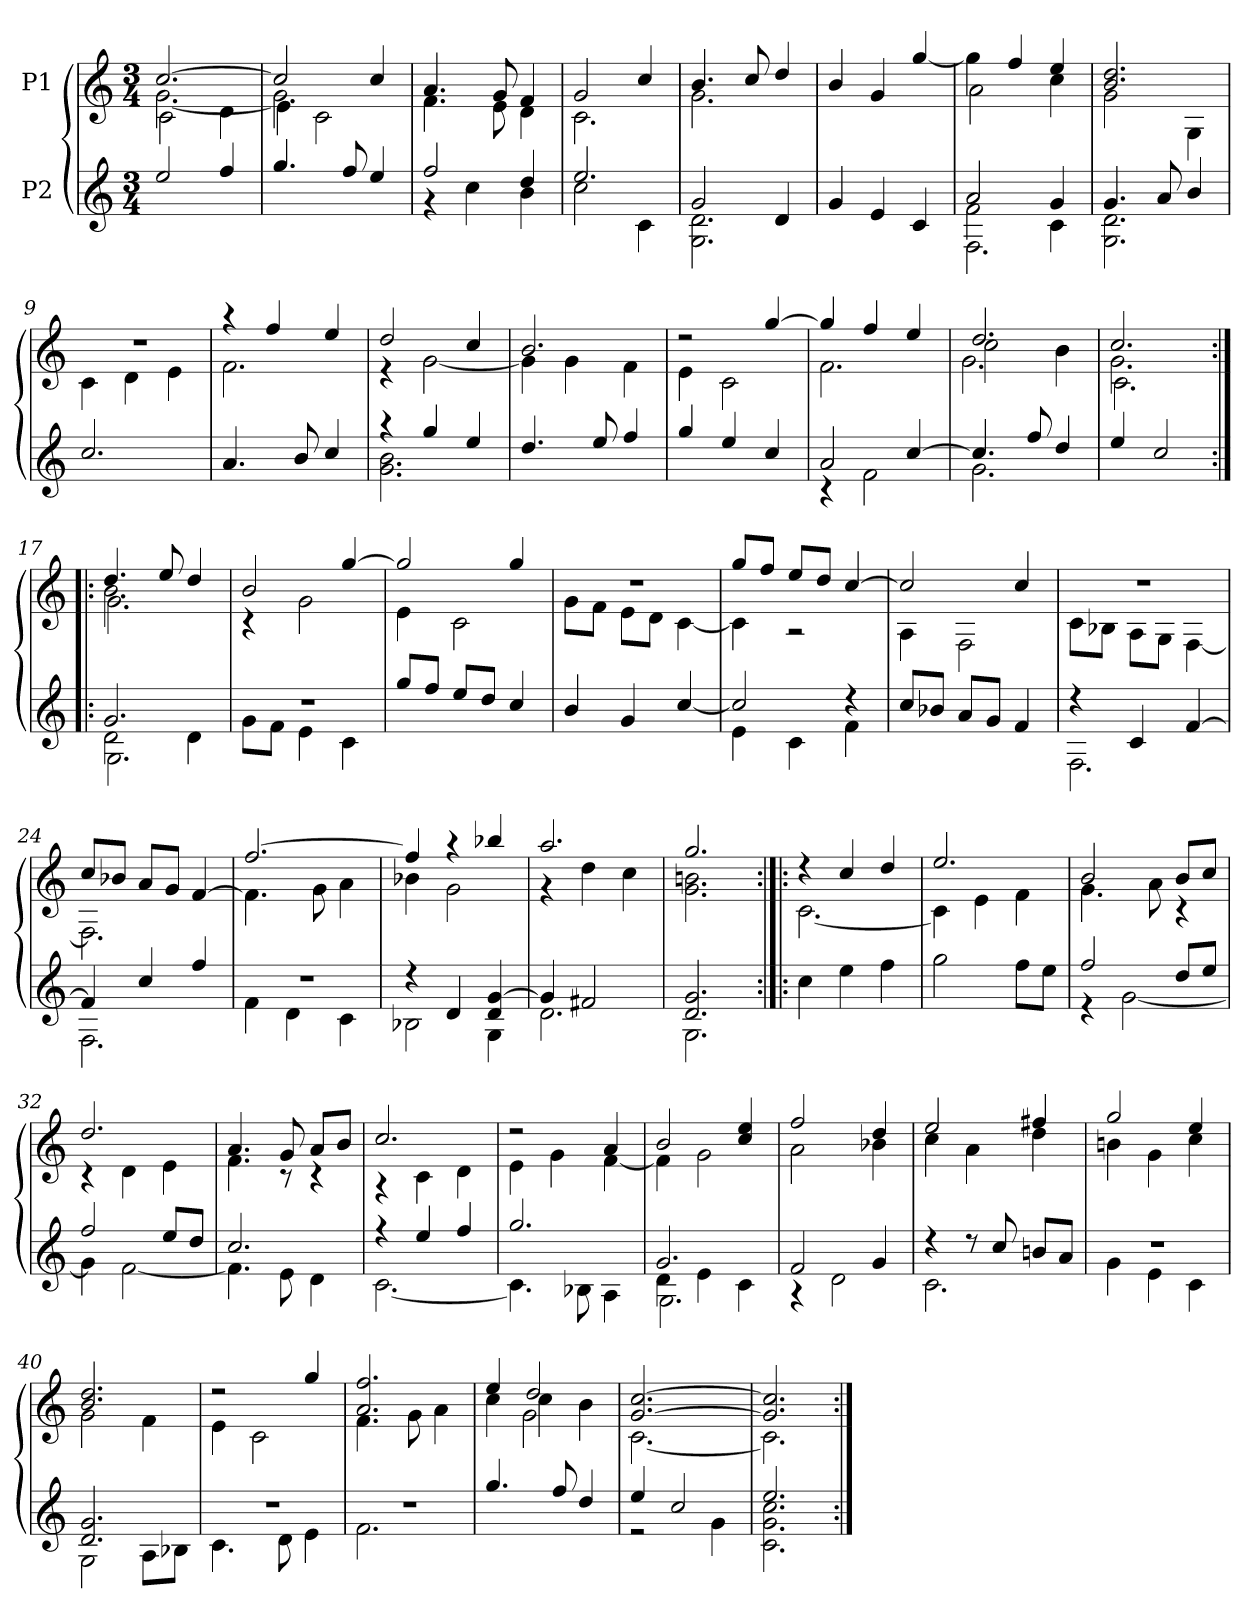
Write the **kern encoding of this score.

**kern	**kern
*part2	*part1
*staff2	*staff1
*I"P2	*I"P1
!!LO:PB:g=z
*clefG2	*clefG2
*ITrd7c12	*ITrd7c12
*k[]	*k[]
*C:	*C:
*M3/4	*M3/4
*MM120	*MM120
=1	=1
*	*^
*	*	*^
2ei/	[>2.ci/	[>2.Gi\	2Ci\
4fi/	.	.	4Di\
=2	=2	=2	=2
4.gi/	2ci/]	2.Gi\]	4Ei\
.	.	.	2Ci\
8fi/	.	.	.
4ei/	4ci/	.	.
*	*	*v	*v
=3	=3	=3
*^	*	*
2fi/	4r	4.Ai/	4.Fi\
.	4ci\	.	.
.	.	8Gi/	8Ei\
4di/	4Bi\	4Fi/	4Di\
=4	=4	=4	=4
2.ei/	2ci\	2Gi/	2.Ci\
.	4Ci\	4ci/	.
=5	=5	=5	=5
2Gi/	2.GGi\ 2.Di	4.Bi/	2.Gi\
.	.	8ci/	.
4Di/	.	4di/	.
*v	*v	*	*
*	*v	*v
=6	=6
4Gi/	4Bi/
4Ei/	4Gi/
4Ci/	[>4gi/
=7	=7
*^	*^
*	*^	*	*^
2Ai/	2Fi\	2.FFi\	4gi\]	2.ryy	2Ai\
.	.	.	4fi/	.	.
4Gi/	4Ci\	.	4ei/	.	4ci\
*	*v	*v	*	*	*
*	*	*	*v	*v
=8	=8	=8	=8
4.Gi/	2.GGi\ 2.Di	2.Bi/ 2.di	2Gi\
8Ai/	.	.	.
4Bi/	.	.	4GGi\
*v	*v	*	*
=9	=9	=9
!	!LO:N:vis=1	!
2.ci/	2.r	4Ci\
.	.	4Di\
.	.	4Ei\
=10	=10	=10
4.Ai/	4r	2.Fi\
.	4fi/	.
8Bi/	.	.
4ci/	4ei/	.
!!LO:LB:g=z	!!
=11	=11	=11
*^	*	*
4r	2.Gi\ 2.Bi	2di/	4r
4gi/	.	.	[<2Gi\
4ei/	.	4ci/	.
*v	*v	*	*
=12	=12	=12
4.di/	2.Bi/	4Gi\]
.	.	4Gi\
8ei/	.	.
4fi/	.	4Fi\
=13	=13	=13
4gi/	2r	4Ei\
4ei/	.	2Ci\
4ci/	[>4gi/	.
=14	=14	=14
*^	*	*
2Ai/	4r	4gi/]	2.Fi\
.	2Fi\	4fi/	.
[>4ci/	.	4ei/	.
=15	=15	=15	=15
*	*	*	*^
4.ci/]	2.Gi\	2.di/	2ci\	2.Gi\
8fi/	.	.	.	.
4di/	.	.	4Bi\	.
*v	*v	*	*	*
=16	=16	=16	=16
4ei/	2.ci/	2.Gi\	2.Ci\
2ci/	.	.	.
=17:|!|:	=17:|!|:	=17:|!|:	=17:|!|:
*^	*	*	*
*	*^	*	*	*
2.Gi/	2Di\	2.GGi\	4.di/	2.Bi\	2.Gi\
.	.	.	8ei/	.	.
.	4Di\	.	4di/	.	.
*	*v	*v	*	*	*
*	*	*v	*v	*v
=18	=18	=18
!LO:N:vis=1	!	!
*	*	*^
2.r	8Gi\L	2Bi/	4r
.	8Fi\J	.	.
.	4Ei\	.	2Gi\
.	4Ci\	[>4gi/	.
*v	*v	*	*
=19	=19	=19
8gi/L	2gi/]	4Ei\
8fi/J	.	.
8ei/L	.	2Ci\
8di/J	.	.
4ci/	4gi/	.
!!LO:LB:g=z	!!
=20	=20	=20
!	!LO:N:vis=1	!
4Bi/	2.r	8Gi\L
.	.	8Fi\J
4Gi/	.	8Ei\L
.	.	8Di\J
[>4ci/	.	[<4Ci\
=21	=21	=21
*^	*	*
2ci/]	4Ei\	8gi/L	4Ci\]
.	.	8fi/J	.
.	4Ci\	8ei/L	2r
.	.	8di/J	.
4r	4Fi\	[>4ci/	.
*v	*v	*	*
=22	=22	=22
8ci/L	2ci/]	4AAi\
8B-Xi/J	.	.
8Ai/L	.	2FFi\
8Gi/J	.	.
4Fi/	4ci/	.
=23	=23	=23
*^	*	*
!	!	!LO:N:vis=1	!
4r	2.FFi\	2.r	8Ci\L
.	.	.	8BB-Xi\J
4Ci/	.	.	8AAi\L
.	.	.	8GGi\J
[>4Fi/	.	.	[<4FFi\
=24	=24	=24	=24
4Fi/]	2.FFi\	8ci/L	2.FFi\]
.	.	8B-Xi/J	.
4ci/	.	8Ai/L	.
.	.	8Gi/J	.
4fi/	.	[>4Fi/	.
=25	=25	=25	=25
!LO:N:vis=1	!	!	!
2.r	4Fi\	[>2.fi/	4.Fi\]
.	4Di\	.	.
.	.	.	8Gi\
.	4Ci\	.	4Ai\
=26	=26	=26	=26
4r	2BB-Xi\	4fi/]	4B-Xi\
4Di/	.	4r	2Gi\
4Di/ [>4Gi	4GGi\	4b-Xi/	.
=27	=27	=27	=27
*	*	*	*^
4Gi/]	2.Di\	2.ai/	4r	2ryy
2F#Xi/	.	.	4di\	.
.	.	.	4ci\	4ryy
*	*	*	*v	*v
=28	=28	=28	=28
2.Di/ 2.Gi	2.GGi\	2.gi/	2.Gi\ 2.Bni
*v	*v	*	*
!!LO:LB:g=z	!!
=29:|!|:	=29:|!|:	=29:|!|:
4ci\	4r	[<2.Ci\
4ei\	4ci/	.
4fi\	4di/	.
=30	=30	=30
2gi\	2.ei/	4Ci\]
.	.	4Ei\
8fi\L	.	4Fi\
8ei\J	.	.
=31	=31	=31
*^	*	*
2fi/	4r	2Bi/	4.Gi\
.	[<2Gi\	.	.
.	.	.	8Ai\
8di/L	.	8Bi/L	4r
8ei/J	.	8ci/J	.
=32	=32	=32	=32
2fi/	4Gi\]	2.di/	4r
.	[<2Fi\	.	4Di\
8ei/L	.	.	4Ei\
8di/J	.	.	.
=33	=33	=33	=33
2.ci/	4.Fi\]	4.Ai/	4.Fi\
.	8Ei\	8Gi/	8r
.	4Di\	8Ai/L	4r
.	.	8Bi/J	.
=34	=34	=34	=34
4r	[<2.Ci\	2.ci/	4r
4ei/	.	.	4Ci\
4fi/	.	.	4Di\
=35	=35	=35	=35
2.gi/	4.Ci\]	2r	4Ei\
.	.	.	4Gi\
.	8BB-Xi\	.	.
.	4AAi\	4Ai/	[<4Fi\
=36	=36	=36	=36
*	*^	*	*
2.Gi/	4Di\	2.GGi\	2Bi/	4Fi\]
.	4Ei\	.	.	2Gi\
.	4Ci\	.	4ci/ 4ei	.
*	*v	*v	*	*
!!LO:LB:g=z	!!
=37	=37	=37	=37
2Fi/	4r	2fi/	2Ai\
.	2Di\	.	.
4Gi/	.	4di/	4B-Xi\
=38	=38	=38	=38
4r	2.Ci\	2ei/	4ci\
8r	.	.	4Ai\
8ci/	.	.	.
8Bni/L	.	4f#Xi/	4di\
8Ai/J	.	.	.
=39	=39	=39	=39
!LO:N:vis=1	!	!	!
2.r	4Gi\	2gi/	4Bni\
.	4Ei\	.	4Gi\
.	4Ci\	4ei/	4ci\
=40	=40	=40	=40
2.Di/ 2.Gi	2GGi\	2.Bi/ 2.di	2Gi\
.	8AAi\L	.	4Fi\
.	8BB-Xi\J	.	.
=41	=41	=41	=41
!LO:N:vis=1	!	!	!
2.r	4.Ci\	2r	4Ei\
.	.	.	2Ci\
.	8Di\	.	.
.	4Ei\	4gi/	.
=42	=42	=42	=42
!LO:N:vis=1	!	!	!
2.r	2.Fi\	2.Ai/ 2.fi	4.Fi\
.	.	.	8Gi\
.	.	.	4Ai\
*v	*v	*	*
=43	=43	=43
*	*	*^
4.gi/	4ei/	4ci\	4ryy
.	2di/	4ci\	2Gi\
8fi/	.	.	.
4di/	.	4Bi\	.
*	*	*v	*v
=44	=44	=44
*^	*	*
4ei/	2r	[>2.Gi/ [>2.ci	[<2.Ci\
2ci/	.	.	.
.	4Gi\	.	.
=45	=45	=45	=45
2.ei/	2.Ci\ 2.Gi 2.ci	2.Gi/] 2.ci]	2.Ci\]
*v	*v	*	*
*	*v	*v
=:|!	=:|!
*-	*-
